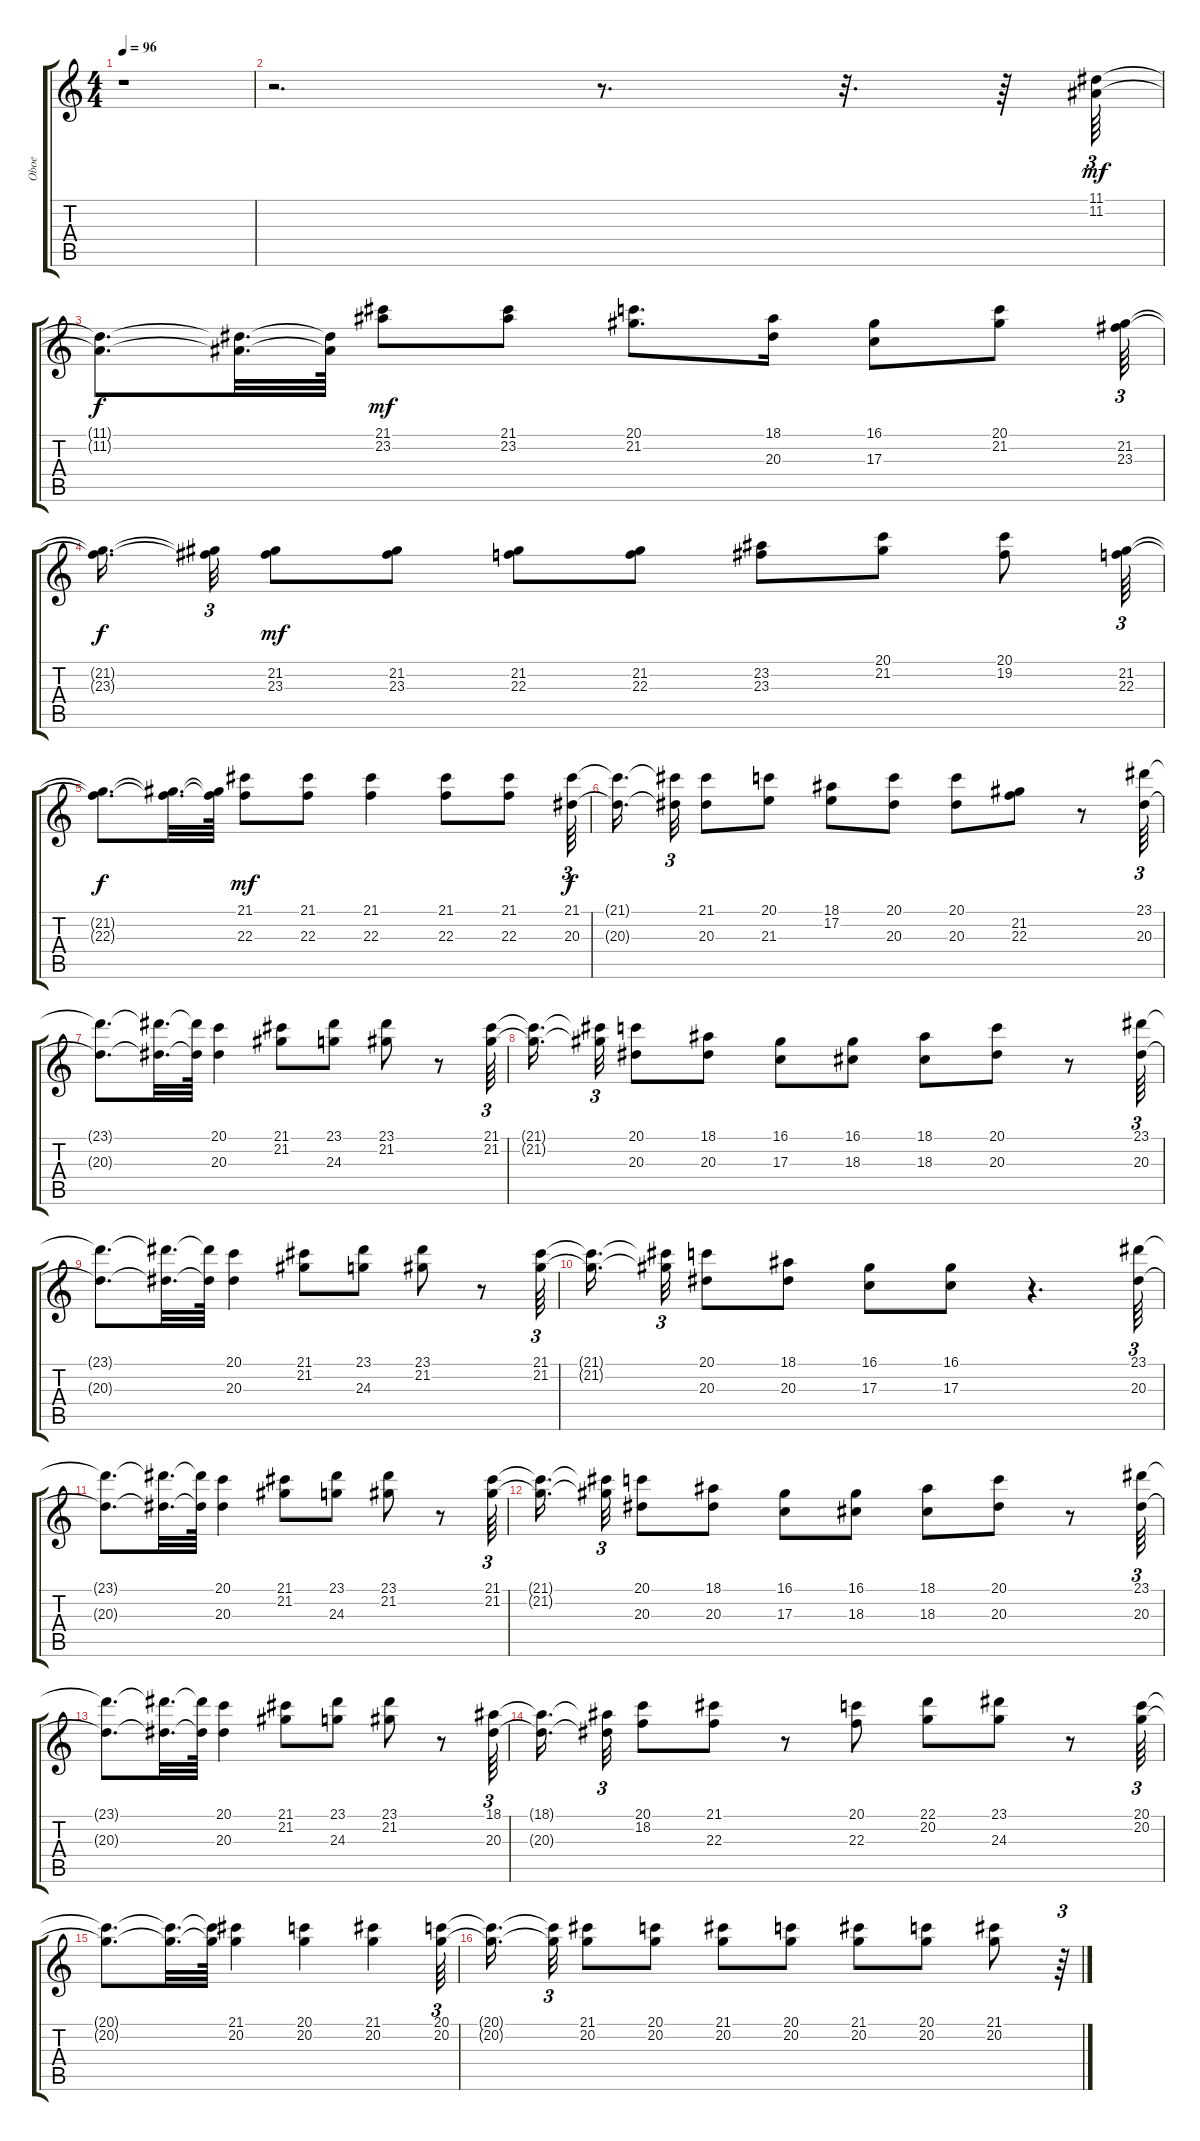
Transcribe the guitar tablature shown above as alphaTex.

\track ("Oboe" "Oboe") {instrument oboe}
\staff {score tabs}
\tuning (E4 B3 G3 D3 A2 E2) {hide}
\ts (4 4)
\tempo 96
\clef g2
\ks c
r.1{dy f} |
r.2{d} r.8{d} r.32{d} r.64 (11.1 11.2).64{tu (3 2) dy mf} |
(11.1{t} 11.2{t}).8{d dy f} (11.1{t} 11.2{t}).32{d} (11.1{t} 11.2{t}).64 (21.1 23.2).8{dy mf} (21.1 23.2).8 (20.1 21.2).8{d} (18.1 20.3).16 (16.1 17.3).8 (20.1 21.2).8 (21.2 23.3).64{tu (3 2)} |
(21.2{t} 23.3{t}).16{d dy f} (21.2{t} 23.3{t}).32{tu (3 2)} (21.2 23.3).8{dy mf} (21.2 23.3).8 (21.2 22.3).8 (21.2 22.3).8 (23.2 23.3).8 (20.1 21.2).8 (20.1 19.2).8 (21.2 22.3).64{tu (3 2)} |
(21.2{t} 22.3{t}).8{d dy f} (21.2{t} 22.3{t}).32{d} (21.2{t} 22.3{t}).64 (21.1 22.3).8{dy mf} (21.1 22.3).8 (21.1 22.3).4 (21.1 22.3).8 (21.1 22.3).8 (21.1 20.3).64{tu (3 2) dy f} |
(21.1{t} 20.3{t}).16{d} (21.1{t} 20.3{t}).32{tu (3 2)} (21.1 20.3).8 (20.1 21.3).8 (18.1 17.2).8 (20.1 20.3).8 (20.1 20.3).8 (21.2 22.3).8 r.8 (23.1 20.3).64{tu (3 2)} |
(23.1{t} 20.3{t}).8{d} (23.1{t} 20.3{t}).32{d} (23.1{t} 20.3{t}).64 (20.1 20.3).4 (21.1 21.2).8 (23.1 24.3).8 (23.1 21.2).8 r.8 (21.1 21.2).64{tu (3 2)} |
(21.1{t} 21.2{t}).16{d} (21.1{t} 21.2{t}).32{tu (3 2)} (20.1 20.3).8 (18.1 20.3).8 (16.1 17.3).8 (16.1 18.3).8 (18.1 18.3).8 (20.1 20.3).8 r.8 (23.1 20.3).64{tu (3 2)} |
(23.1{t} 20.3{t}).8{d} (23.1{t} 20.3{t}).32{d} (23.1{t} 20.3{t}).64 (20.1 20.3).4 (21.1 21.2).8 (23.1 24.3).8 (23.1 21.2).8 r.8 (21.1 21.2).64{tu (3 2)} |
(21.1{t} 21.2{t}).16{d} (21.1{t} 21.2{t}).32{tu (3 2)} (20.1 20.3).8 (18.1 20.3).8 (16.1 17.3).8 (16.1 17.3).8 r.4{d} (23.1 20.3).64{tu (3 2)} |
(23.1{t} 20.3{t}).8{d} (23.1{t} 20.3{t}).32{d} (23.1{t} 20.3{t}).64 (20.1 20.3).4 (21.1 21.2).8 (23.1 24.3).8 (23.1 21.2).8 r.8 (21.1 21.2).64{tu (3 2)} |
(21.1{t} 21.2{t}).16{d} (21.1{t} 21.2{t}).32{tu (3 2)} (20.1 20.3).8 (18.1 20.3).8 (16.1 17.3).8 (16.1 18.3).8 (18.1 18.3).8 (20.1 20.3).8 r.8 (23.1 20.3).64{tu (3 2)} |
(23.1{t} 20.3{t}).8{d} (23.1{t} 20.3{t}).32{d} (23.1{t} 20.3{t}).64 (20.1 20.3).4 (21.1 21.2).8 (23.1 24.3).8 (23.1 21.2).8 r.8 (18.1 20.3).64{tu (3 2)} |
(18.1{t} 20.3{t}).16{d} (18.1{t} 20.3{t}).32{tu (3 2)} (20.1 18.2).8 (21.1 22.3).8 r.8 (20.1 22.3).8 (22.1 20.2).8 (23.1 24.3).8 r.8 (20.1 20.2).64{tu (3 2)} |
(20.1{t} 20.2{t}).8{d} (20.1{t} 20.2{t}).32{d} (20.1{t} 20.2{t}).64 (21.1 20.2).4 (20.1 20.2).4 (21.1 20.2).4 (20.1 20.2).64{tu (3 2)} |
(20.1{t} 20.2{t}).16{d} (20.1{t} 20.2{t}).32{tu (3 2)} (21.1 20.2).8 (20.1 20.2).8 (21.1 20.2).8 (20.1 20.2).8 (21.1 20.2).8 (20.1 20.2).8 (21.1 20.2).8 r.64{tu (3 2)}
